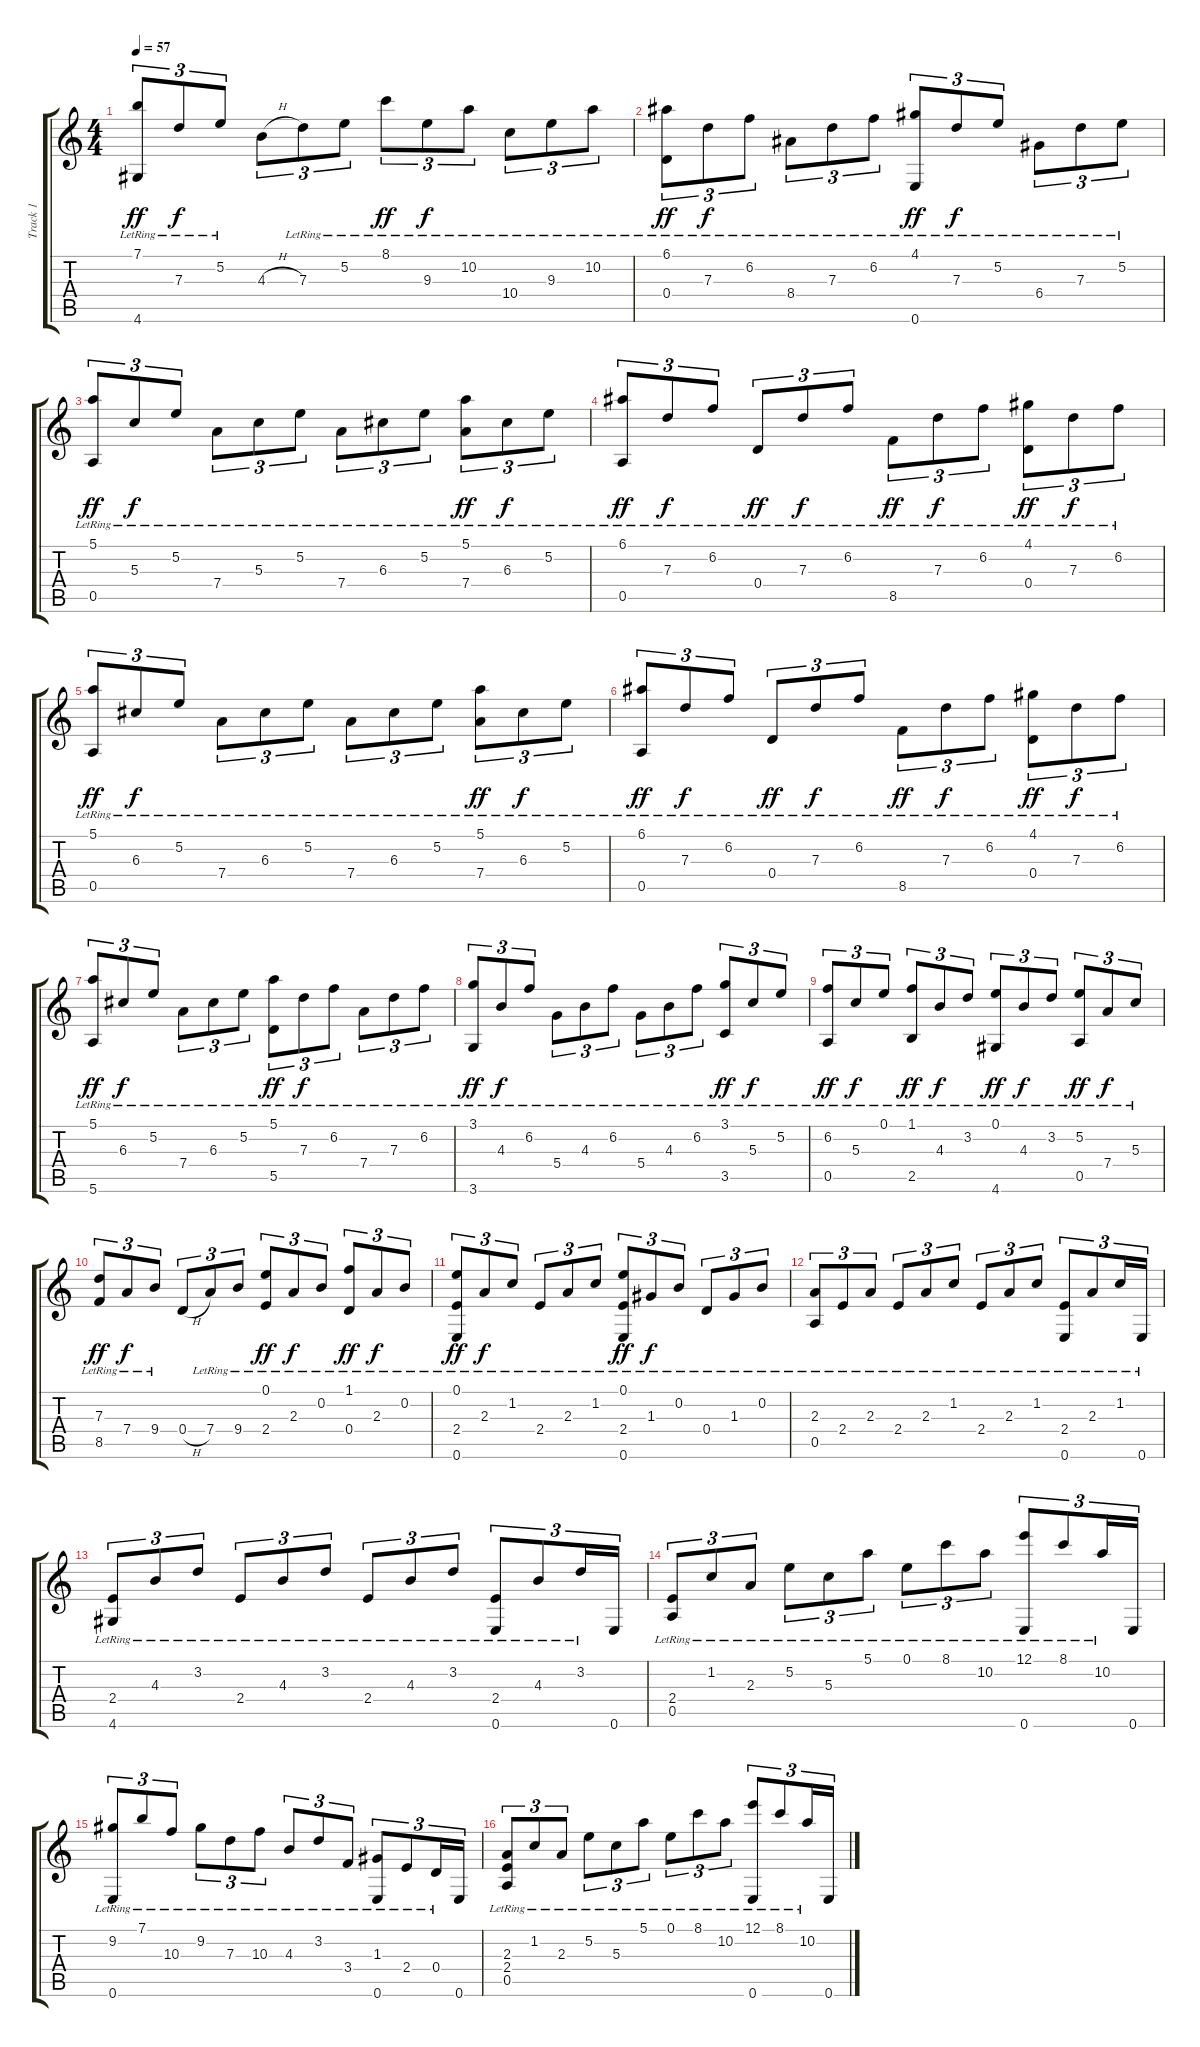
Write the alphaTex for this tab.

\track ("Track 1" "Track 1") {instrument acousticguitarnylon}
\staff {score tabs}
\tuning (E4 B3 G3 D3 A2 E2) {hide}
\ts (4 4)
\tempo 57
\clef g2
\ks c
(7.1{lr} 4.6{lr}).8{tu (3 2) dy ff} 7.3{lr}.8{tu (3 2) dy f} 5.2{lr}.8{tu (3 2)} 4.3{h}.8{tu (3 2)} 7.3{lr}.8{tu (3 2)} 5.2{lr}.8{tu (3 2)} 8.1{lr}.8{tu (3 2) dy ff} 9.3{lr}.8{tu (3 2) dy f} 10.2{lr}.8{tu (3 2)} 10.4{lr}.8{tu (3 2)} 9.3{lr}.8{tu (3 2)} 10.2{lr}.8{tu (3 2)} |
(6.1{lr} 0.4{lr}).8{tu (3 2) dy ff} 7.3{lr}.8{tu (3 2) dy f} 6.2{lr}.8{tu (3 2)} 8.4{lr}.8{tu (3 2)} 7.3{lr}.8{tu (3 2)} 6.2{lr}.8{tu (3 2)} (4.1{lr} 0.6{lr}).8{tu (3 2) dy ff} 7.3{lr}.8{tu (3 2) dy f} 5.2{lr}.8{tu (3 2)} 6.4{lr}.8{tu (3 2)} 7.3{lr}.8{tu (3 2)} 5.2{lr}.8{tu (3 2)} |
(5.1{lr} 0.5{lr}).8{tu (3 2) dy ff} 5.3{lr}.8{tu (3 2) dy f} 5.2{lr}.8{tu (3 2)} 7.4{lr}.8{tu (3 2)} 5.3{lr}.8{tu (3 2)} 5.2{lr}.8{tu (3 2)} 7.4{lr}.8{tu (3 2)} 6.3{lr}.8{tu (3 2)} 5.2{lr}.8{tu (3 2)} (5.1{lr} 7.4{lr}).8{tu (3 2) dy ff} 6.3{lr}.8{tu (3 2) dy f} 5.2{lr}.8{tu (3 2)} |
(6.1{lr} 0.5{lr}).8{tu (3 2) dy ff} 7.3{lr}.8{tu (3 2) dy f} 6.2{lr}.8{tu (3 2)} 0.4{lr}.8{tu (3 2) dy ff} 7.3{lr}.8{tu (3 2) dy f} 6.2{lr}.8{tu (3 2)} 8.5{lr}.8{tu (3 2) dy ff} 7.3{lr}.8{tu (3 2) dy f} 6.2{lr}.8{tu (3 2)} (4.1{lr} 0.4{lr}).8{tu (3 2) dy ff} 7.3{lr}.8{tu (3 2) dy f} 6.2{lr}.8{tu (3 2)} |
(5.1{lr} 0.5{lr}).8{tu (3 2) dy ff} 6.3{lr}.8{tu (3 2) dy f} 5.2{lr}.8{tu (3 2)} 7.4{lr}.8{tu (3 2)} 6.3{lr}.8{tu (3 2)} 5.2{lr}.8{tu (3 2)} 7.4{lr}.8{tu (3 2)} 6.3{lr}.8{tu (3 2)} 5.2{lr}.8{tu (3 2)} (5.1{lr} 7.4{lr}).8{tu (3 2) dy ff} 6.3{lr}.8{tu (3 2) dy f} 5.2{lr}.8{tu (3 2)} |
(6.1{lr} 0.5{lr}).8{tu (3 2) dy ff} 7.3{lr}.8{tu (3 2) dy f} 6.2{lr}.8{tu (3 2)} 0.4{lr}.8{tu (3 2) dy ff} 7.3{lr}.8{tu (3 2) dy f} 6.2{lr}.8{tu (3 2)} 8.5{lr}.8{tu (3 2) dy ff} 7.3{lr}.8{tu (3 2) dy f} 6.2{lr}.8{tu (3 2)} (4.1{lr} 0.4{lr}).8{tu (3 2) dy ff} 7.3{lr}.8{tu (3 2) dy f} 6.2{lr}.8{tu (3 2)} |
(5.1{lr} 5.6{lr}).8{tu (3 2) dy ff} 6.3{lr}.8{tu (3 2) dy f} 5.2{lr}.8{tu (3 2)} 7.4{lr}.8{tu (3 2)} 6.3{lr}.8{tu (3 2)} 5.2{lr}.8{tu (3 2)} (5.1{lr} 5.5{lr}).8{tu (3 2) dy ff} 7.3{lr}.8{tu (3 2) dy f} 6.2{lr}.8{tu (3 2)} 7.4{lr}.8{tu (3 2)} 7.3{lr}.8{tu (3 2)} 6.2{lr}.8{tu (3 2)} |
(3.1{lr} 3.6{lr}).8{tu (3 2) dy ff} 4.3{lr}.8{tu (3 2) dy f} 6.2{lr}.8{tu (3 2)} 5.4{lr}.8{tu (3 2)} 4.3{lr}.8{tu (3 2)} 6.2{lr}.8{tu (3 2)} 5.4{lr}.8{tu (3 2)} 4.3{lr}.8{tu (3 2)} 6.2{lr}.8{tu (3 2)} (3.1{lr} 3.5{lr}).8{tu (3 2) dy ff} 5.3{lr}.8{tu (3 2) dy f} 5.2{lr}.8{tu (3 2)} |
(6.2{lr} 0.5{lr}).8{tu (3 2) dy ff} 5.3{lr}.8{tu (3 2) dy f} 0.1{lr}.8{tu (3 2)} (1.1{lr} 2.5{lr}).8{tu (3 2) dy ff} 4.3{lr}.8{tu (3 2) dy f} 3.2{lr}.8{tu (3 2)} (0.1{lr} 4.6{lr}).8{tu (3 2) dy ff} 4.3{lr}.8{tu (3 2) dy f} 3.2{lr}.8{tu (3 2)} (5.2{lr} 0.5{lr}).8{tu (3 2) dy ff} 7.4{lr}.8{tu (3 2) dy f} 5.3{lr}.8{tu (3 2)} |
(7.3{lr} 8.5{lr}).8{tu (3 2) dy ff} 7.4{lr}.8{tu (3 2) dy f} 9.4{lr}.8{tu (3 2)} 0.4{h}.8{tu (3 2)} 7.4{lr}.8{tu (3 2)} 9.4{lr}.8{tu (3 2)} (0.1{lr} 2.4{lr}).8{tu (3 2) dy ff} 2.3{lr}.8{tu (3 2) dy f} 0.2{lr}.8{tu (3 2)} (1.1{lr} 0.4{lr}).8{tu (3 2) dy ff} 2.3{lr}.8{tu (3 2) dy f} 0.2{lr}.8{tu (3 2)} |
(0.1{lr} 2.4{lr} 0.6{lr}).8{tu (3 2) dy ff} 2.3{lr}.8{tu (3 2) dy f} 1.2{lr}.8{tu (3 2)} 2.4{lr}.8{tu (3 2)} 2.3{lr}.8{tu (3 2)} 1.2{lr}.8{tu (3 2)} (0.1{lr} 2.4{lr} 0.6{lr}).8{tu (3 2) dy ff} 1.3{lr}.8{tu (3 2) dy f} 0.2{lr}.8{tu (3 2)} 0.4{lr}.8{tu (3 2)} 1.3{lr}.8{tu (3 2)} 0.2{lr}.8{tu (3 2)} |
(2.3{lr} 0.5{lr}).8{tu (3 2)} 2.4{lr}.8{tu (3 2)} 2.3{lr}.8{tu (3 2)} 2.4{lr}.8{tu (3 2)} 2.3{lr}.8{tu (3 2)} 1.2{lr}.8{tu (3 2)} 2.4{lr}.8{tu (3 2)} 2.3{lr}.8{tu (3 2)} 1.2{lr}.8{tu (3 2)} (2.4{lr} 0.6{lr}).8{tu (3 2)} 2.3{lr}.8{tu (3 2)} 1.2{lr}.16{tu (3 2)} 0.6{lr}.16{tu (3 2)} |
(2.4{lr} 4.6{lr}).8{tu (3 2)} 4.3{lr}.8{tu (3 2)} 3.2{lr}.8{tu (3 2)} 2.4{lr}.8{tu (3 2)} 4.3{lr}.8{tu (3 2)} 3.2{lr}.8{tu (3 2)} 2.4{lr}.8{tu (3 2)} 4.3{lr}.8{tu (3 2)} 3.2{lr}.8{tu (3 2)} (2.4{lr} 0.6{lr}).8{tu (3 2)} 4.3{lr}.8{tu (3 2)} 3.2{lr}.16{tu (3 2)} 0.6.16{tu (3 2)} |
(2.4{lr} 0.5{lr}).8{tu (3 2)} 1.2{lr}.8{tu (3 2)} 2.3{lr}.8{tu (3 2)} 5.2{lr}.8{tu (3 2)} 5.3{lr}.8{tu (3 2)} 5.1{lr}.8{tu (3 2)} 0.1{lr}.8{tu (3 2)} 8.1{lr}.8{tu (3 2)} 10.2{lr}.8{tu (3 2)} (12.1{lr} 0.6{lr}).8{tu (3 2)} 8.1{lr}.8{tu (3 2)} 10.2{lr}.16{tu (3 2)} 0.6.16{tu (3 2)} |
(9.2{lr} 0.6{lr}).8{tu (3 2)} 7.1{lr}.8{tu (3 2)} 10.3{lr}.8{tu (3 2)} 9.2{lr}.8{tu (3 2)} 7.3{lr}.8{tu (3 2)} 10.3{lr}.8{tu (3 2)} 4.3{lr}.8{tu (3 2)} 3.2{lr}.8{tu (3 2)} 3.4{lr}.8{tu (3 2)} (1.3{lr} 0.6{lr}).8{tu (3 2)} 2.4{lr}.8{tu (3 2)} 0.4{lr}.16{tu (3 2)} 0.6.16{tu (3 2)} |
(2.3{lr} 2.4{lr} 0.5{lr}).8{tu (3 2)} 1.2{lr}.8{tu (3 2)} 2.3{lr}.8{tu (3 2)} 5.2{lr}.8{tu (3 2)} 5.3{lr}.8{tu (3 2)} 5.1{lr}.8{tu (3 2)} 0.1{lr}.8{tu (3 2)} 8.1{lr}.8{tu (3 2)} 10.2{lr}.8{tu (3 2)} (12.1{lr} 0.6{lr}).8{tu (3 2)} 8.1{lr}.8{tu (3 2)} 10.2{lr}.16{tu (3 2)} 0.6.16{tu (3 2)}
